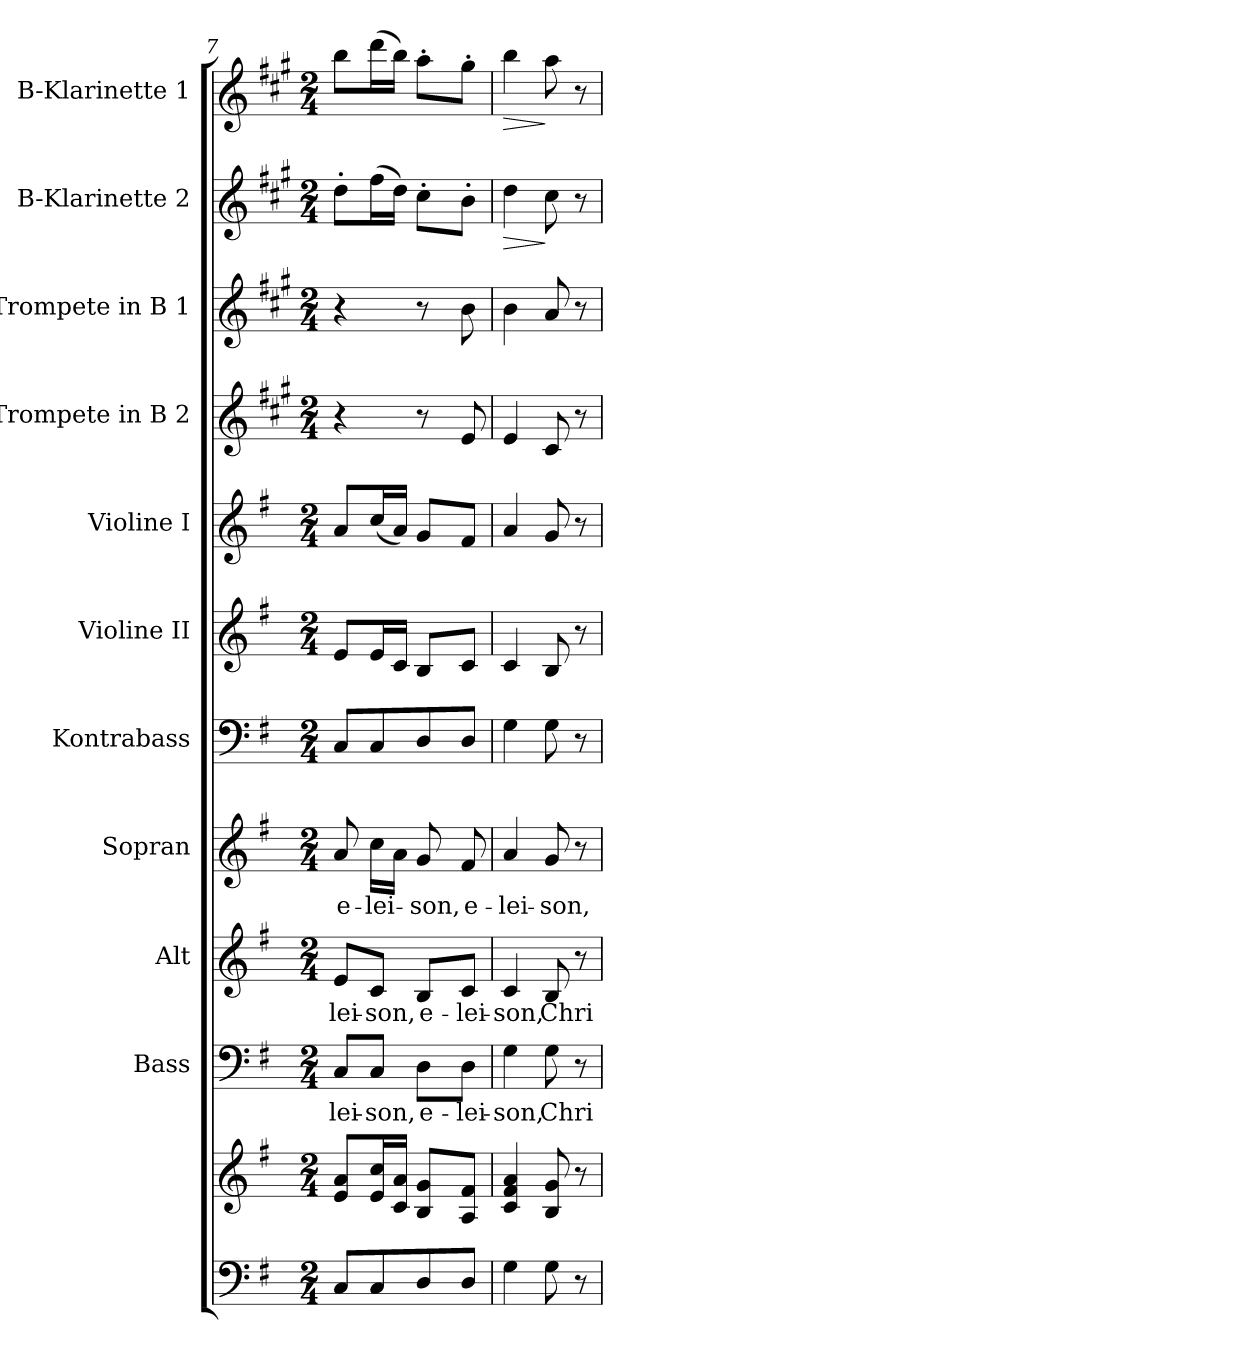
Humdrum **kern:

**kern	**kern	**kern	**text	**kern	**text	**kern	**text	**kern	**kern	**kern	**kern	**kern	**kern	**dynam	**kern	**dynam
*part11	*part11	*part10	*part10	*part9	*part9	*part8	*part8	*part7	*part6	*part5	*part4	*part3	*part2	*part2	*part1	*part1
*staff12	*staff11	*staff10	*staff10	*staff9	*staff9	*staff8	*staff8	*staff7	*staff6	*staff5	*staff4	*staff3	*staff2	*staff2	*staff1	*staff1
*	*	*I"Bass	*	*I"Alt	*	*I"Sopran	*	*I"Kontrabass	*I"Violine II	*I"Violine I	*I"Trompete in B 2	*I"Trompete in B 1	*I"B-Klarinette 2	*	*I"B-Klarinette 1	*
*	*	*I'B.	*	*I'A.	*	*I'S.	*	*I'Kb.	*I'Vl. II	*I'Vl. I	*I'Tr. 2	*I'Tr. 1	*I'B Kl. 2	*	*I'B Kl. 1	*
*clefF4	*clefG2	*clefF4	*	*clefG2	*	*clefG2	*	*clefF4	*clefG2	*clefG2	*clefG2	*clefG2	*clefG2	*	*clefG2	*
*	*	*	*	*	*	*	*	*ITrd7c12	*	*	*ITrd1c2	*ITrd1c2	*ITrd1c2	*	*ITrd1c2	*
*k[f#]	*k[f#]	*k[f#]	*	*k[f#]	*	*k[f#]	*	*k[f#]	*k[f#]	*k[f#]	*k[f#]	*k[f#]	*k[f#]	*	*k[f#]	*
*G:	*G:	*G:	*	*G:	*	*G:	*	*G:	*G:	*G:	*G:	*G:	*G:	*	*G:	*
*M2/4	*M2/4	*M2/4	*	*M2/4	*	*M2/4	*	*M2/4	*M2/4	*M2/4	*M2/4	*M2/4	*M2/4	*	*M2/4	*
=7	=7	=7	=7	=7	=7	=7	=7	=7	=7	=7	=7	=7	=7	=7	=7	=7
!	!	!	!LO:LY:b	!	!LO:LY:b	!	!LO:LY:b	!	!	!	!	!	!	!	!	!
8C/L	8e/ 8a/L	8C/L	-lei-	8e/L	-lei-	8a/	e-	8CC/L	8e/L	8a/L	4r	4r	8cc'>\L	.	8aa\L	.
!	!	!	!LO:LY:b	!	!LO:LY:b	!	!LO:LY:b	!	!	!	!	!	!	!	!	!
8C/	16e/ 16cc/L	8C/J	-son,	8c/J	-son,	16cc\LL	-lei-	8CC/	16e/L	(<16cc/L	.	.	(>16ee\L	.	(>16ccc\L	.
.	16c/ 16a/JJ	.	.	.	.	16a\JJ	.	.	16c/JJ	16a/JJ)	.	.	16cc\JJ)	.	16aa\JJ)	.
!	!	!	!LO:LY:b	!	!LO:LY:b	!	!LO:LY:b	!	!	!	!	!	!	!	!	!
8D/	8B/ 8g/L	8D\L	e-	8B/L	e-	8g/	-son,	8DD/	8B/L	8g/L	8r	8r	8b'>\L	.	8gg'>\L	.
!	!	!	!LO:LY:b	!	!LO:LY:b	!	!LO:LY:b	!	!	!	!	!	!	!	!	!
8D/J	8A/ 8f#/J	8D\J	-lei-	8c/J	-lei-	8f#/	e-	8DD/J	8c/J	8f#/J	8d/	8a\	8a'>\J	.	8ff#'>\J	.
=8	=8	=8	=8	=8	=8	=8	=8	=8	=8	=8	=8	=8	=8	=8	=8	=8
!	!	!	!LO:LY:b	!	!LO:LY:b	!	!LO:LY:b	!	!	!	!	!	!	!LO:HP:b	!	!LO:HP:b
4G\	4c/ 4f#/ 4a/	4G\	-son,	4c/	-son,	4a/	-lei-	4GG\	4c/	4a/	4d/	4a\	4cc\	>	4aa\	>
!	!	!	!LO:LY:b	!	!LO:LY:b	!	!LO:LY:b	!	!	!	!	!	!	!	!	!
8G\	8B/ 8g/	8G\	Chri-	8B/	Chri-	8g/	-son,	8GG\	8B/	8g/	8B/	8g/	8b\	]	8gg\	]
8r	8r	8r	.	8r	.	8r	.	8r	8r	8r	8r	8r	8r	.	8r	.
=	=	=	=	=	=	=	=	=	=	=	=	=	=	=	=	=
*-	*-	*-	*-	*-	*-	*-	*-	*-	*-	*-	*-	*-	*-	*-	*-	*-
